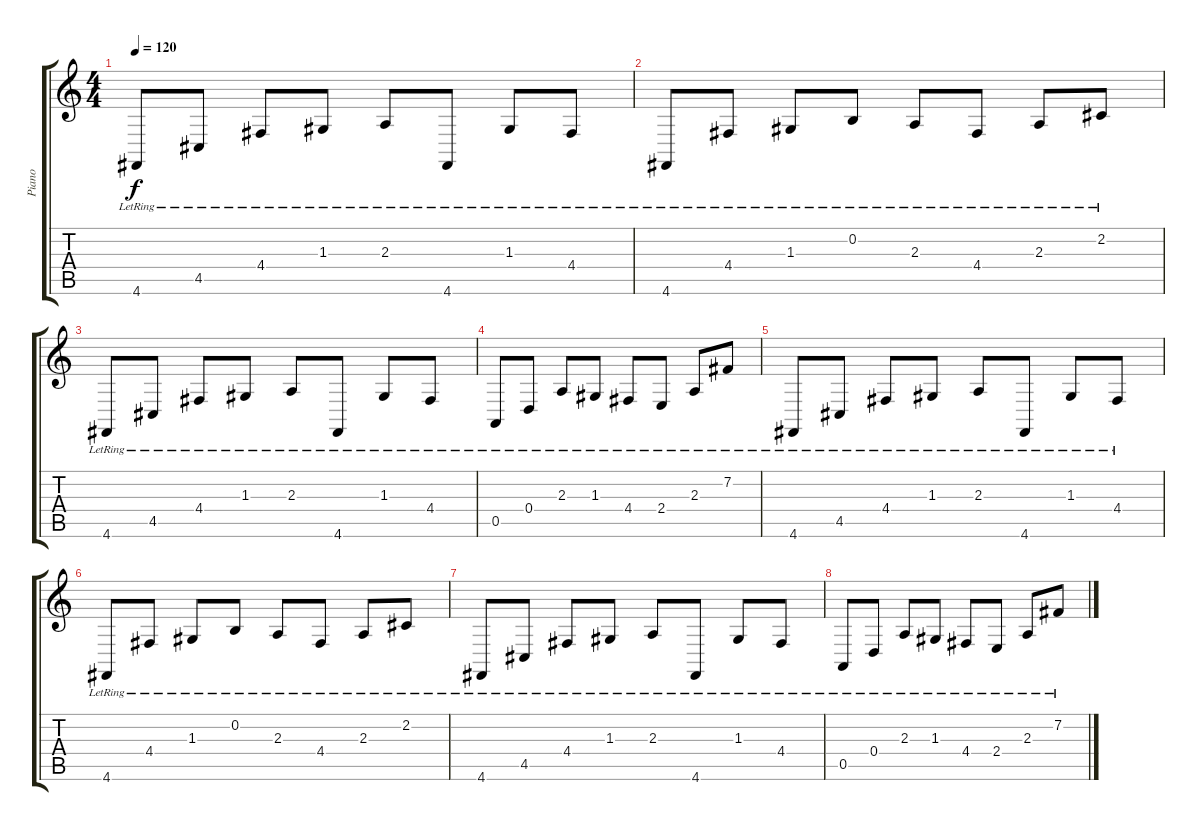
\track ("Piano" "Piano") {instrument acousticgrandpiano}
\staff {score tabs}
\tuning (E4 B3 G3 D3 A2 D2) {hide}
\ts (4 4)
\tempo 120
\clef g2
\ks c
4.6{lr}.8{dy f volume 13} 4.5{lr}.8 4.4{lr}.8 1.3{lr}.8 2.3{lr}.8 4.6{lr}.8 1.3{lr}.8 4.4{lr}.8 |
4.6{lr}.8 4.4{lr}.8 1.3{lr}.8 0.2{lr}.8 2.3{lr}.8 4.4{lr}.8 2.3{lr}.8 2.2{lr}.8 |
4.6{lr}.8 4.5{lr}.8 4.4{lr}.8 1.3{lr}.8 2.3{lr}.8 4.6{lr}.8 1.3{lr}.8 4.4{lr}.8 |
0.5{lr}.8 0.4{lr}.8 2.3{lr}.8 1.3{lr}.8 4.4{lr}.8 2.4{lr}.8 2.3{lr}.8 7.2{lr}.8 |
4.6{lr}.8 4.5{lr}.8 4.4{lr}.8 1.3{lr}.8 2.3{lr}.8 4.6{lr}.8 1.3{lr}.8 4.4{lr}.8 |
4.6{lr}.8 4.4{lr}.8 1.3{lr}.8 0.2{lr}.8 2.3{lr}.8 4.4{lr}.8 2.3{lr}.8 2.2{lr}.8 |
4.6{lr}.8 4.5{lr}.8 4.4{lr}.8 1.3{lr}.8 2.3{lr}.8 4.6{lr}.8 1.3{lr}.8 4.4{lr}.8 |
0.5{lr}.8 0.4{lr}.8 2.3{lr}.8 1.3{lr}.8 4.4{lr}.8 2.4{lr}.8 2.3{lr}.8 7.2{lr}.8
